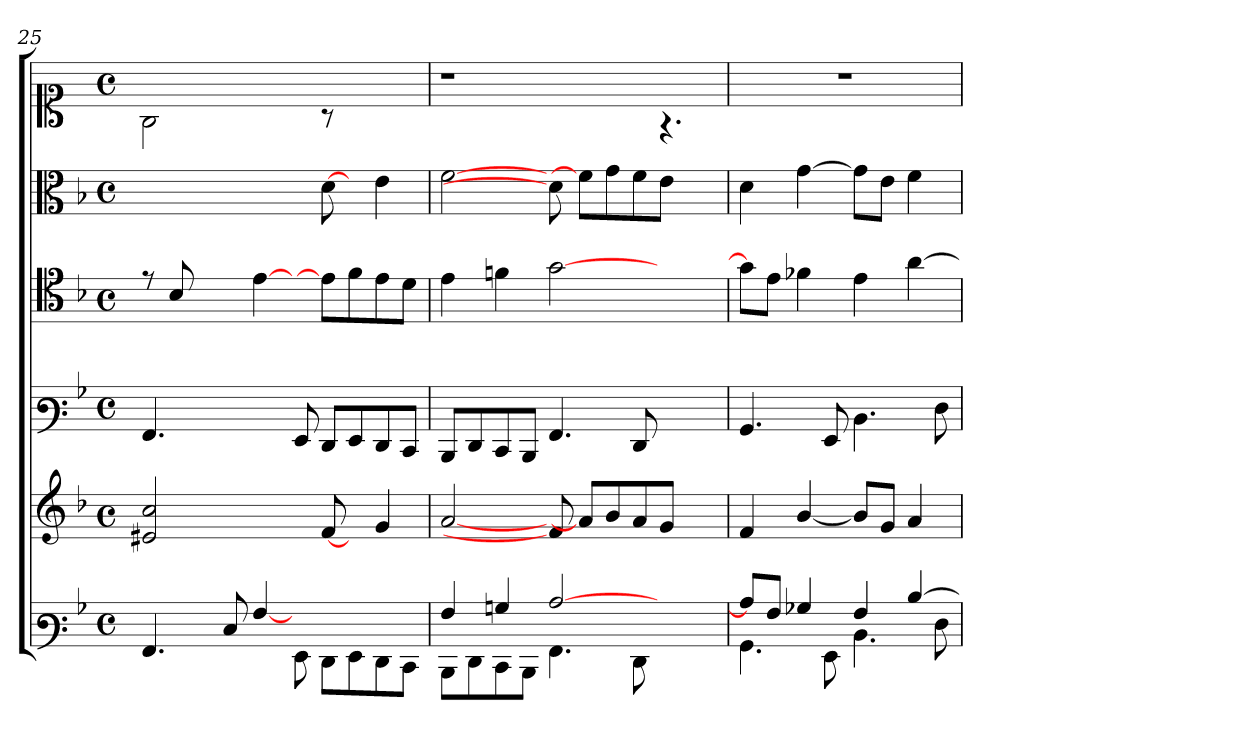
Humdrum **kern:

**kern	**kern	**kern	**kern	**kern	**kern
*part5	*part5	*part4	*part3	*part2	*part1
*staff6	*staff5	*staff4	*staff3	*staff2	*staff1
!!LO:LB:g=z
*clefF3	*clefG3	*clefF3	*clefC4	*clefC3	*clefC1
*k[b-]	*k[b-]	*k[b-]	*k[b-]	*k[b-]	*
*M4/4	*M4/4	*M4/4	*M4/4	*M4/4	*M4/4
*met(c)	*met(c)	*met(c)	*met(c)	*met(c)	*met(c)
=25	=25	=25	=25	=25	=25
4.AA/	2c#X/ 2a/	4.AA/	8re	2..ryy	2G\
.	.	.	8B-/	.	.
.	.	.	4ryy	.	.
8E/	.	4.ryy	.	.	.
[>4A/	4.ryy	.	[>4e\	.	4.ryy
8GG\	.	8GG/	8ryy	.	.
8FF\L	[8d/	8FF/L	8e\L]	[8d\	8rG
8GG\	8ryy	8GG/	8f\	8ryy	4.ryy
8FF\	4e/	8FF/	8e\	4e\	.
8EE\J	.	8EE/J	8d\J	.	.
=26	=26	=26	=26	=26	=26
*^	*	*	*	*	*
4A/	8DD\L	[<2f/	8DD/L	4e\	[>2f\	1r
.	8FF\	.	8FF/	.	.	.
4Bn/	8EE\	.	8EE/	4fn\	.	.
.	8DD\J	.	8DD/J	.	.	.
[>2c/	4.AA\	8d/]	4.AA/	[>2g\	8d\]	.
.	.	8f/L]	.	.	8f\L]	.
.	.	8g/	.	.	8g\	.
.	8FF\	8f/	8FF/	.	8f\	.
4.ryy	4.ryy	8e/J	4.ryy	4.ryy	8e\J	4.rG
.	.	4ryy	.	.	4ryy	.
=27	=27	=27	=27	=27	=27	=27
8c/L]	4.BB-\	4d/	4.BB-/	8g\L]	4d\	1r
8A/J	.	.	.	8e\J	.	.
4B-X/	.	[<4g/	.	4f-X\	[>4g\	.
.	8GG\	.	8GG/	.	.	.
4A/	4.D\	8g/L]	4.D\	4e\	8g\L]	.
.	.	8e/J	.	.	8e\J	.
[>4d/	.	4f/	.	[>4a\	4f\	.
.	8F\	.	8F\	.	.	.
*v	*v	*	*	*	*	*
=	=	=	=	=	=
*-	*-	*-	*-	*-	*-
